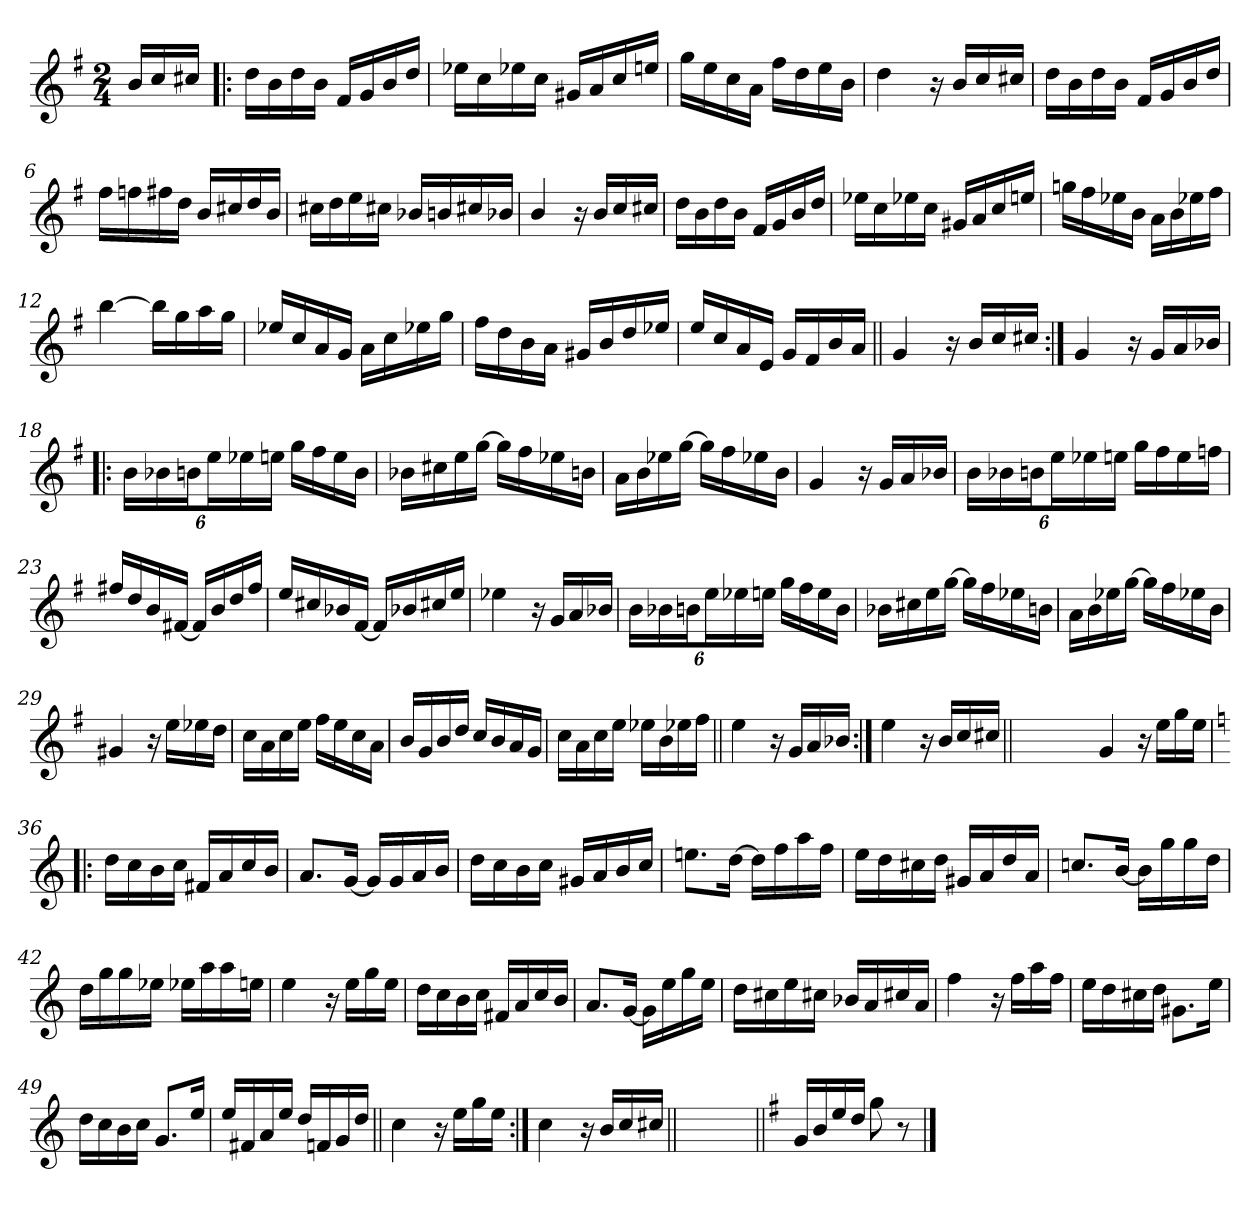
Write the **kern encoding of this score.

**kern
*part1
*staff1
*clefG2
*k[f#]
*G:
*M2/4
=
16b/LL
16cc/
16cc#X/JJ
=1!|:
16dd\LL
16b\
16dd\
16b\JJ
16f#/LL
16g/
16b/
16dd/JJ
=2
16ee-X\LL
16cc\
16ee-X\
16cc\JJ
16g#X/LL
16a/
16cc/
16een/JJ
=3
16gg\LL
16ee\
16cc\
16a\JJ
16ff#\LL
16dd\
16ee\
16b\JJ
=4
4dd\
16r
16b/LL
16cc/
16cc#X/JJ
!!LO:LB:g=z
=5
16dd\LL
16b\
16dd\
16b\JJ
16f#/LL
16g/
16b/
16dd/JJ
=6
16ff#\LL
16ffn\
16ff#X\
16dd\JJ
16b/LL
16cc#X/
16dd/
16b/JJ
=7
16cc#X\LL
16dd\
16ee\
16cc#X\JJ
16b-X/LL
16bn/
16cc#X/
16b-X/JJ
=8
4b/
16r
16b/LL
16cc/
16cc#X/JJ
!!LO:LB:g=z
=9
16dd\LL
16b\
16dd\
16b\JJ
16f#/LL
16g/
16b/
16dd/JJ
=10
16ee-X\LL
16cc\
16ee-X\
16cc\JJ
16g#X/LL
16a/
16cc/
16een/JJ
=11
16ggn\LL
16ff#\
16ee-X\
16b\JJ
16a\LL
16b\
16ee-X\
16ff#\JJ
=12
[4bb\
16bb\LL]
16gg\
16aa\
16gg\JJ
!!LO:LB:g=z
=13
16ee-X/LL
16cc/
16a/
16g/JJ
16a\LL
16cc\
16ee-X\
16gg\JJ
=14
16ff#\LL
16dd\
16b\
16a\JJ
16g#X/LL
16b/
16dd/
16ee-X/JJ
=15
16ee/LL
16cc/
16a/
16e/JJ
16g/LL
16f#/
16b/
16a/JJ
=16||
4g/
16r
16b/LL
16cc/
16cc#X/JJ
!!LO:LB:g=z
=17:|!
4g/
16r
16g/LL
16a/
16b-X/JJ
=18!|:
24b\LL
24b-X\
24bn\J
24ee\L
24ee-X\
24een\JJ
16gg\LL
16ff#\
16ee\
16b\JJ
=19
16b-X\LL
16cc#X\
16ee\
[16gg\JJ
16gg\LL]
16ff#\
16ee-X\
16bn\JJ
=20
16a\LL
16b\
16ee-X\
[16gg\JJ
16gg\LL]
16ff#\
16ee-X\
16b\JJ
!!LO:LB:g=z
=21
4g/
16r
16g/LL
16a/
16b-X/JJ
=22
24b\LL
24b-X\
24bn\J
24ee\L
24ee-X\
24een\JJ
16gg\LL
16ff#\
16ee\
16ffn\JJ
=23
16ff#X/LL
16dd/
16b/
[16f#X/JJ
16f#/LL]
16b/
16dd/
16ff#/JJ
=24
16ee/LL
16cc#X/
16b-X/
[16f#/JJ
16f#/LL]
16b-X/
16cc#X/
16ee/JJ
!!LO:LB:g=z
=25
4ee-X\
16r
16g/LL
16a/
16b-X/JJ
=26
24b\LL
24b-X\
24bn\J
24ee\L
24ee-X\
24een\JJ
16gg\LL
16ff#\
16ee\
16b\JJ
=27
16b-X\LL
16cc#X\
16ee\
[16gg\JJ
16gg\LL]
16ff#\
16ee-X\
16bn\JJ
=28
16a\LL
16b\
16ee-X\
[16gg\JJ
16gg\LL]
16ff#\
16ee-X\
16b\JJ
!!LO:LB:g=z
=29
4g#X/
16r
16ee\LL
16ee-X\
16dd\JJ
=30
16cc\LL
16a\
16cc\
16ee\JJ
16ff#\LL
16ee\
16cc\
16a\JJ
=31
16b/LL
16g/
16b/
16dd/JJ
16cc/LL
16b/
16a/
16g/JJ
=32
16cc\LL
16a\
16cc\
16ee\JJ
16ee-X\LL
16b\
16ee-X\
16ff#\JJ
!!LO:LB:g=z
=33||
4ee\
16r
16g/LL
16a/
16b-X/JJ
=34:|!
4ee\
16r
16b/LL
16cc/
16cc#X/JJ
=34X341||
2ryy
!!LO:PB:g=z
=35-
4g/
16r
16ee\LL
16gg\
16ee\JJ
=36!|:
*k[]
*C:
16dd\LL
16cc\
16b\
16cc\JJ
16f#X/LL
16a/
16cc/
16b/JJ
=37
8.a/L
[16g/Jk
16g/LL]
16g/
16a/
16b/JJ
=38
16dd\LL
16cc\
16b\
16cc\JJ
16g#X/LL
16a/
16b/
16cc/JJ
!!LO:LB:g=z
=39
8.een\L
[16dd\Jk
16dd\LL]
16ff\
16aa\
16ff\JJ
=40
16ee\LL
16dd\
16cc#X\
16dd\JJ
16g#X/LL
16a/
16dd/
16a/JJ
=41
8.ccn/L
[16b/Jk
16b\LL]
16gg\
16gg\
16dd\JJ
=42
16dd\LL
16gg\
16gg\
16ee-X\JJ
16ee-X\LL
16aa\
16aa\
16een\JJ
!!LO:LB:g=z
=43
4ee\
16r
16ee\LL
16gg\
16ee\JJ
=44
16dd\LL
16cc\
16b\
16cc\JJ
16f#X/LL
16a/
16cc/
16b/JJ
=45
8.a/L
[16g/Jk
16g\LL]
16ee\
16gg\
16ee\JJ
=46
16dd\LL
16cc#X\
16ee\
16cc#X\JJ
16b-X/LL
16a/
16cc#X/
16a/JJ
!!LO:LB:g=z
=47
4ff\
16r
16ff\LL
16aa\
16ff\JJ
=48
16ee\LL
16dd\
16cc#X\
16dd\JJ
8.g#X\L
16ee\Jk
=49
16dd\LL
16cc\
16b\
16cc\JJ
8.g/L
16ee/Jk
=50
16ee/LL
16f#X/
16a/
16ee/JJ
16dd/LL
16fn/
16g/
16dd/JJ
!!LO:LB:g=z
=51||
4cc\
16r
16ee\LL
16gg\
16ee\JJ
=52:|!
4cc\
16r
16b/LL
16cc/
16cc#X/JJ
=52X522||
2ryy
=53||
*k[f#]
*G:
16g/LL
16b/
16ee/
16dd/JJ
8gg\
8r
==
*-
